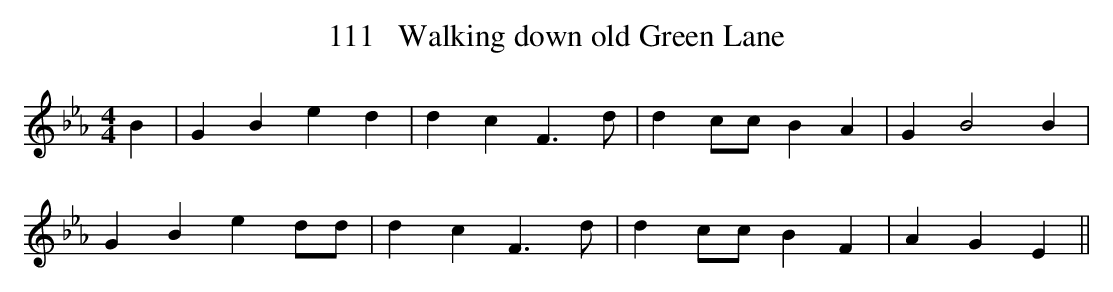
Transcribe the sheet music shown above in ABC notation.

X:1
T:111   Walking down old Green Lane
M:4/4
L:
K:Eb
B2|G2 B2 e2 d2|d2 c2 F3 d|d2 cc B2 A2|G2-B4 B2|
G2 B2 e2 dd|d2 c2 F3 d|d2 cc B2 F2|A2 G2 E2  ||
